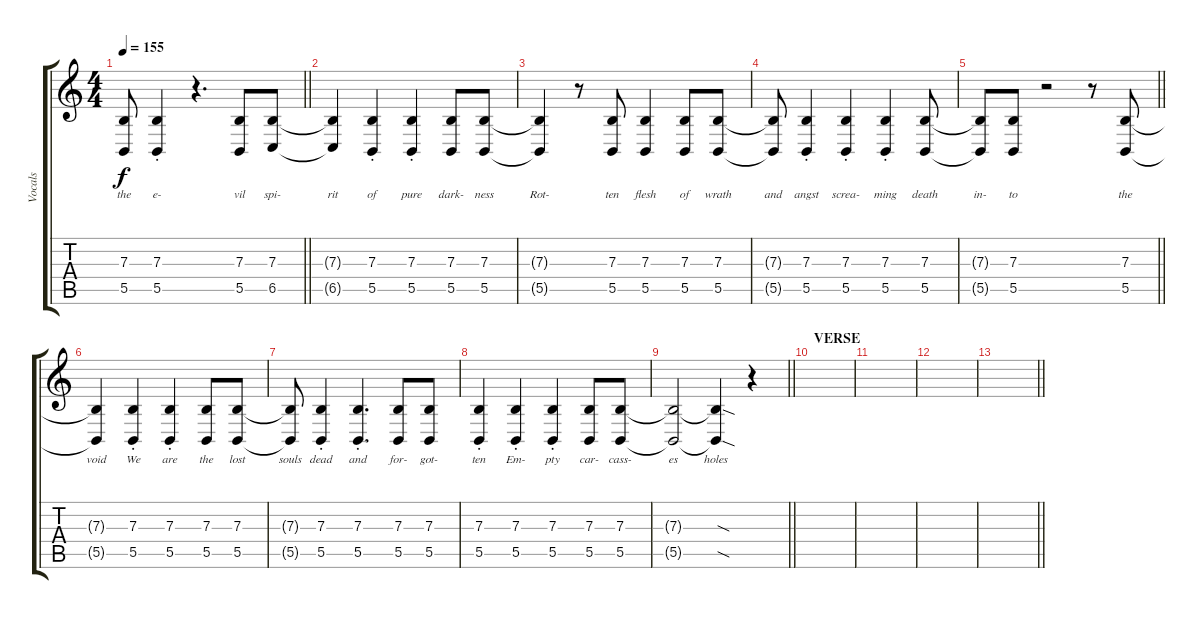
\track ("Vocals" "Vocals") {instrument oboe}
\staff {score tabs}
\tuning (Db4 Ab3 E3 B2 Gb2 B1) {hide}
\ts (4 4)
\tempo 155
\clef g2
\barLineRight lightlight
\ks c
(7.3{t} 5.5{t}).8{lyrics (0 "the") lyrics (1 "") lyrics (2 "") lyrics (3 "") lyrics (4 "") dy f} (7.3{st} 5.5{st}).4{lyrics (0 "e-") lyrics (1 "") lyrics (2 "") lyrics (3 "") lyrics (4 "")} r.4{d} (7.3 5.5).8{lyrics (0 "vil") lyrics (1 "") lyrics (2 "") lyrics (3 "") lyrics (4 "")} (7.3 6.5).8{lyrics (0 "spi-") lyrics (1 "") lyrics (2 "") lyrics (3 "") lyrics (4 "")} |
(7.3{t} 6.5{t}).4{lyrics (0 "rit") lyrics (1 "") lyrics (2 "") lyrics (3 "") lyrics (4 "")} (7.3{st} 5.5{st}).4{lyrics (0 "of") lyrics (1 "") lyrics (2 "") lyrics (3 "") lyrics (4 "")} (7.3{st} 5.5{st}).4{lyrics (0 "pure") lyrics (1 "") lyrics (2 "") lyrics (3 "") lyrics (4 "")} (7.3 5.5).8{lyrics (0 "dark-") lyrics (1 "") lyrics (2 "") lyrics (3 "") lyrics (4 "")} (7.3 5.5).8{lyrics (0 "ness") lyrics (1 "") lyrics (2 "") lyrics (3 "") lyrics (4 "")} |
(7.3{t} 5.5{t}).4{lyrics (0 "Rot-") lyrics (1 "") lyrics (2 "") lyrics (3 "") lyrics (4 "")} r.8 (7.3 5.5).8{lyrics (0 "ten") lyrics (1 "") lyrics (2 "") lyrics (3 "") lyrics (4 "")} (7.3 5.5).4{lyrics (0 "flesh") lyrics (1 "") lyrics (2 "") lyrics (3 "") lyrics (4 "")} (7.3 5.5).8{lyrics (0 "of") lyrics (1 "") lyrics (2 "") lyrics (3 "") lyrics (4 "")} (7.3 5.5).8{lyrics (0 "wrath") lyrics (1 "") lyrics (2 "") lyrics (3 "") lyrics (4 "")} |
(7.3{t} 5.5{t}).8{lyrics (0 "and") lyrics (1 "") lyrics (2 "") lyrics (3 "") lyrics (4 "")} (7.3{st} 5.5{st}).4{lyrics (0 "angst") lyrics (1 "") lyrics (2 "") lyrics (3 "") lyrics (4 "")} (7.3{st} 5.5{st}).4{lyrics (0 "screa-") lyrics (1 "") lyrics (2 "") lyrics (3 "") lyrics (4 "")} (7.3{st} 5.5{st}).4{lyrics (0 "ming") lyrics (1 "") lyrics (2 "") lyrics (3 "") lyrics (4 "")} (7.3 5.5).8{lyrics (0 "death") lyrics (1 "") lyrics (2 "") lyrics (3 "") lyrics (4 "")} |
\barLineRight lightlight
(7.3{t} 5.5{t}).8{lyrics (0 "in-") lyrics (1 "") lyrics (2 "") lyrics (3 "") lyrics (4 "")} (7.3 5.5).8{lyrics (0 "to") lyrics (1 "") lyrics (2 "") lyrics (3 "") lyrics (4 "")} r.2 r.8 (7.3 5.5).8{lyrics (0 "the") lyrics (1 "") lyrics (2 "") lyrics (3 "") lyrics (4 "")} |
(7.3{t} 5.5{t}).4{lyrics (0 "void") lyrics (1 "") lyrics (2 "") lyrics (3 "") lyrics (4 "")} (7.3{st} 5.5{st}).4{lyrics (0 "We") lyrics (1 "") lyrics (2 "") lyrics (3 "") lyrics (4 "")} (7.3{st} 5.5{st}).4{lyrics (0 "are") lyrics (1 "") lyrics (2 "") lyrics (3 "") lyrics (4 "")} (7.3 5.5).8{lyrics (0 "the") lyrics (1 "") lyrics (2 "") lyrics (3 "") lyrics (4 "")} (7.3 5.5).8{lyrics (0 "lost") lyrics (1 "") lyrics (2 "") lyrics (3 "") lyrics (4 "")} |
(7.3{t} 5.5{t}).8{lyrics (0 "souls") lyrics (1 "") lyrics (2 "") lyrics (3 "") lyrics (4 "")} (7.3{st} 5.5{st}).4{lyrics (0 "dead") lyrics (1 "") lyrics (2 "") lyrics (3 "") lyrics (4 "")} (7.3{st} 5.5{st}).4{d lyrics (0 "and") lyrics (1 "") lyrics (2 "") lyrics (3 "") lyrics (4 "")} (7.3 5.5).8{lyrics (0 "for-") lyrics (1 "") lyrics (2 "") lyrics (3 "") lyrics (4 "")} (7.3 5.5).8{lyrics (0 "got-") lyrics (1 "") lyrics (2 "") lyrics (3 "") lyrics (4 "")} |
(7.3{st} 5.5{st}).4{lyrics (0 "ten") lyrics (1 "") lyrics (2 "") lyrics (3 "") lyrics (4 "")} (7.3{st} 5.5{st}).4{lyrics (0 "Em-") lyrics (1 "") lyrics (2 "") lyrics (3 "") lyrics (4 "")} (7.3{st} 5.5{st}).4{lyrics (0 "pty") lyrics (1 "") lyrics (2 "") lyrics (3 "") lyrics (4 "")} (7.3 5.5).8{lyrics (0 "car-") lyrics (1 "") lyrics (2 "") lyrics (3 "") lyrics (4 "")} (7.3 5.5).8{lyrics (0 "cass-") lyrics (1 "") lyrics (2 "") lyrics (3 "") lyrics (4 "")} |
\barLineRight lightlight
(7.3{t} 5.5{t}).2{lyrics (0 "es") lyrics (1 "") lyrics (2 "") lyrics (3 "") lyrics (4 "")} (7.3{sod t} 5.5{sod t}).4{lyrics (0 "holes") lyrics (1 "") lyrics (2 "") lyrics (3 "") lyrics (4 "")} r.4 |
\section ("" "VERSE")
|
|
|
\barLineRight lightlight
